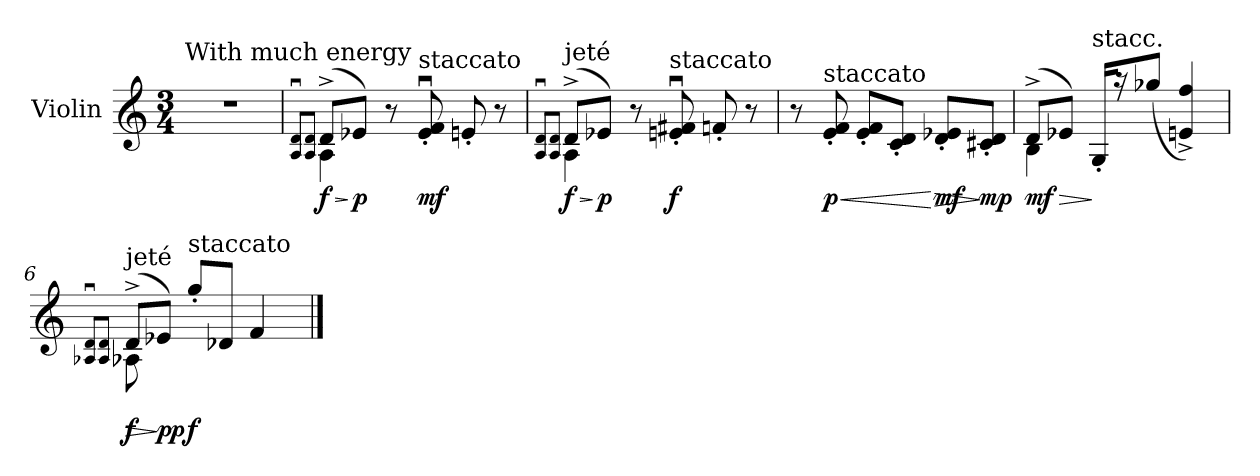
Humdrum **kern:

**kern	**dynam
*part1	*part1
*staff1	*staff1
*I"Violin	*
*I'Vln.	*
*clefG2	*
*k[]	*
*M3/4	*
*MM152	*
=1	=1
!LO:TX:a:t=With much energy	!
2.r	.
=2	=2
8qA/u 8qd/uL	.
8qA/ 8qd/J	.
!LO:TX:a:t=jeté	!
!	!LO:HP:b
*^	*
!	!	!LO:DY:n=1:b
(>8d^/L	4A\	> f
!	!	!LO:DY:n=2:b
8e-X/J)	.	] p
8r	2ryy	.
!LO:TX:a:t=staccato	!	!
!	!	!LO:DY:n=3:b
8e-/u' 8f/u'	.	mf
8en'/	.	.
8r	.	.
=3	=3	=3
8qA/u 8qd/uL	.	.
8qA/ 8qd/J	.	.
!LO:TX:a:t=jeté	!	!
!	!	!LO:HP:b
!	!	!LO:DY:n=1:b
(>8d^/L	4A\	> f
!	!	!LO:DY:n=2:b
8e-X/J)	.	] p
8r	2ryy	.
!LO:TX:a:t=staccato	!	!
!	!	!LO:DY:n=3:b
8en/u' 8f#X/u'	.	f
8fn'/	.	.
8r	.	.
*v	*v	*
=4	=4
8r	.
!LO:TX:a:t=staccato	!
!	!LO:HP:b
!	!LO:DY:n=1:b
8e/' 8f/'	< p
8e/' 8f/'L	.
8c/' 8d/'J	.
!	!LO:HP:n=1:b
!	!LO:DY:n=2:b
8d/' 8e-X/'L	[ > mf
!	!LO:DY:n=3:b
8c#X/' 8d/'J	] mp
=5	=5
!	!LO:HP:b
*^	*
!	!	!LO:DY:n=1:b
(>8d^/L	4B\	> mf
8e-X/J)	.	.
!LO:TX:a:t=stacc.	!	!
!	!	!LO:DY:n=2:b
!	!	!LO:DY:n=3:b
16G'/KL	2ryy	] pp f
16raa	.	.
(<8gg-X/J	.	.
4en/^ 4ff/^)	.	.
!!LO:LB:g=z	!!
=6	=6	=6
8qA-X/u 8qd/uL	.	.
8qA-/ 8qd/J	.	.
!LO:TX:a:t=jeté	!	!
!	!	!LO:HP:b
!	!	!LO:DY:n=1:b
(>8d^/L	8A-\	> f
!	!	!LO:DY:n=2:b
8e-X/J)	2ryy	] pp
!LO:TX:a:t=staccato	!	!
!	!	!LO:DY:n=3:b
8gg'/L	.	f
8d-X/J	.	.
4f/	.	.
.	8ryy	.
*v	*v	*
==	==
*-	*-
